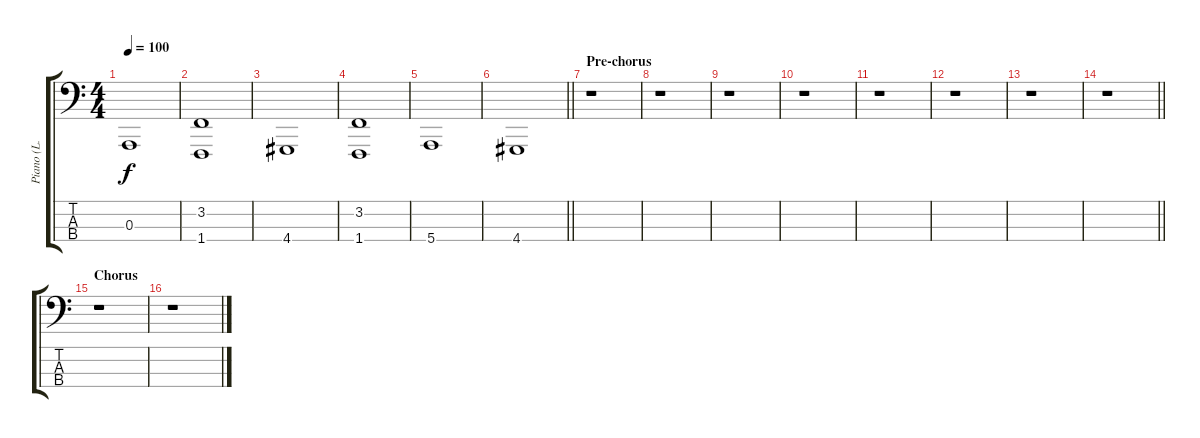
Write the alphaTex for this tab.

\track ("Piano (L. Hand)" "Piano (L. ") {instrument acousticgrandpiano}
\staff {score tabs}
\tuning (G2 D2 A1 E1) {hide}
\ts (4 4)
\tempo 100
\clef f4
\ks c
0.3.1{dy f} |
(3.2 1.4).1 |
4.4.1 |
(3.2 1.4).1 |
5.4.1 |
\barLineRight lightlight
4.4.1 |
\section ("" "Pre-chorus")
r.1 |
r.1 |
r.1 |
r.1 |
r.1 |
r.1 |
r.1 |
\barLineRight lightlight
r.1 |
\section ("" "Chorus")
r.1 |
r.1
